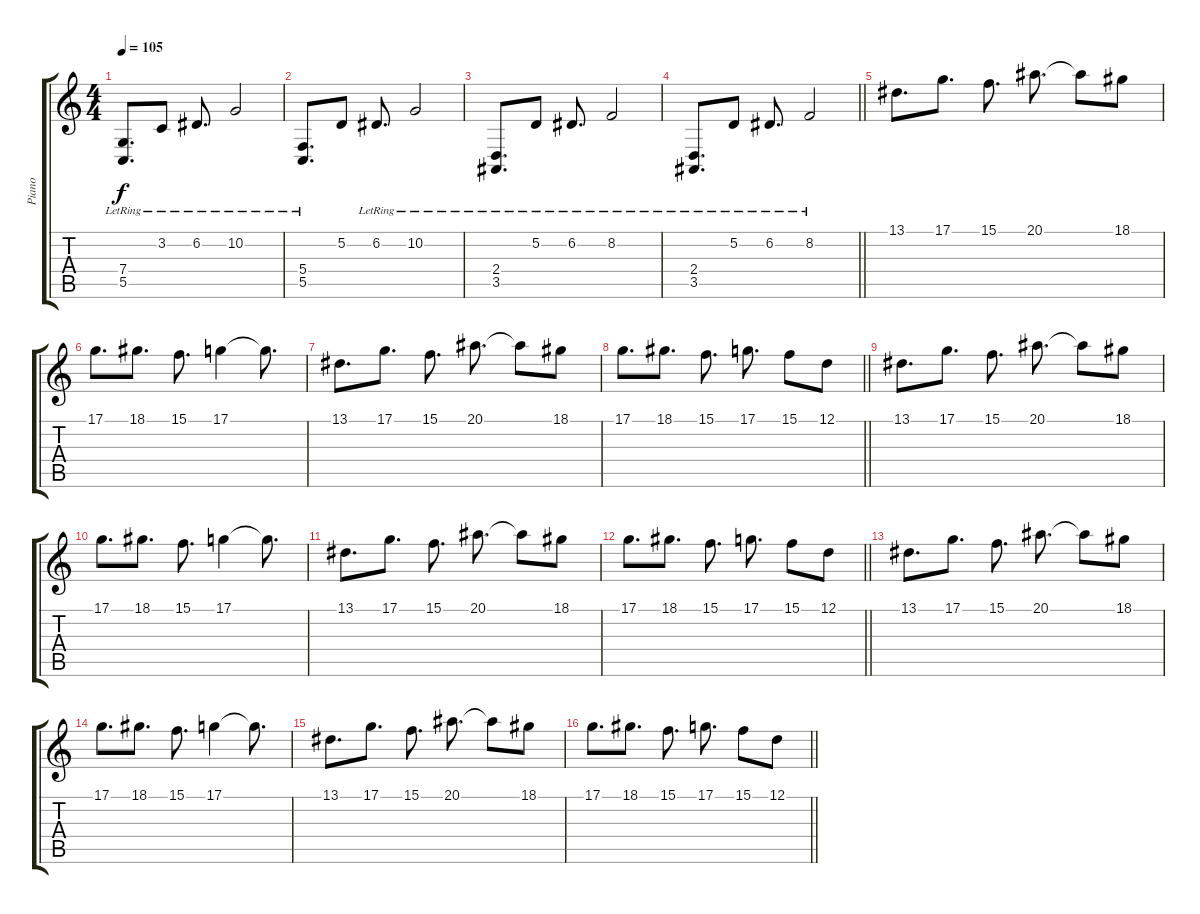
\track ("Piano" "Piano") {instrument electricgrandpiano}
\staff {score tabs}
\tuning (D4 A3 F3 C3 G2 C2) {hide}
\ts (4 4)
\section ("" "")
\tempo 105
\clef g2
\ks c
(7.4{lr} 5.5{lr}).8{d dy f} 3.2{lr}.8 6.2{lr}.8{d} 10.2{lr}.2 |
(5.4{lr} 5.5{lr}).8{d} 5.2.8 6.2{lr}.8{d} 10.2{lr}.2 |
(2.4{lr} 3.5{lr}).8{d} 5.2{lr}.8 6.2{lr}.8{d} 8.2{lr}.2 |
\barLineRight lightlight
(2.4{lr} 3.5{lr}).8{d} 5.2{lr}.8 6.2{lr}.8{d} 8.2{lr}.2 |
\section ("" "")
13.1.8{d} 17.1.8{d} 15.1.8{d} 20.1.8{d} 20.1{t}.8 18.1.8 |
17.1.8{d} 18.1.8{d} 15.1.8{d} 17.1.4 17.1{t}.8{d} |
13.1.8{d} 17.1.8{d} 15.1.8{d} 20.1.8{d} 20.1{t}.8 18.1.8 |
\barLineRight lightlight
17.1.8{d} 18.1.8{d} 15.1.8{d} 17.1.8{d} 15.1.8 12.1.8 |
\section ("" "")
13.1.8{d} 17.1.8{d} 15.1.8{d} 20.1.8{d} 20.1{t}.8 18.1.8 |
17.1.8{d} 18.1.8{d} 15.1.8{d} 17.1.4 17.1{t}.8{d} |
13.1.8{d} 17.1.8{d} 15.1.8{d} 20.1.8{d} 20.1{t}.8 18.1.8 |
\barLineRight lightlight
17.1.8{d} 18.1.8{d} 15.1.8{d} 17.1.8{d} 15.1.8 12.1.8 |
\section ("" "")
13.1.8{d} 17.1.8{d} 15.1.8{d} 20.1.8{d} 20.1{t}.8 18.1.8 |
17.1.8{d} 18.1.8{d} 15.1.8{d} 17.1.4 17.1{t}.8{d} |
13.1.8{d} 17.1.8{d} 15.1.8{d} 20.1.8{d} 20.1{t}.8 18.1.8 |
\barLineRight lightlight
17.1.8{d} 18.1.8{d} 15.1.8{d} 17.1.8{d} 15.1.8 12.1.8
